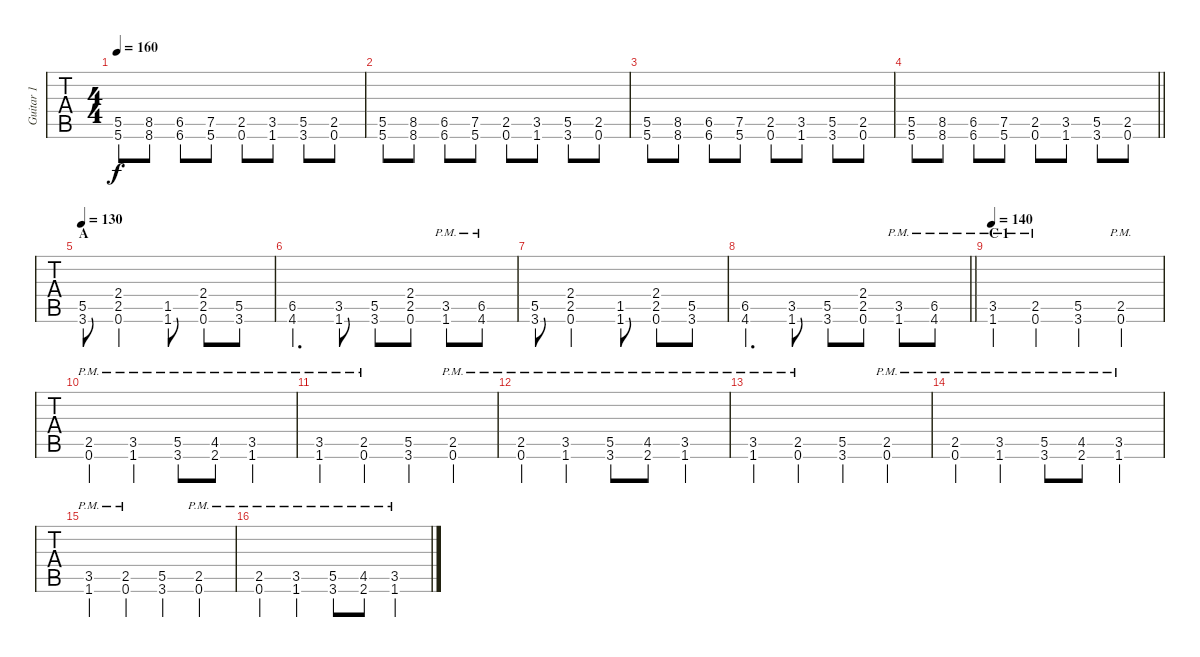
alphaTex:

\track ("Guitar 1" "Guitar 1") {instrument distortionguitar}
\staff {tabs}
\tuning (G3 D3 Bb2 F2 C2 G1) {hide}
\ts (4 4)
\tempo 160
\clef f4
\ks c
(5.5 5.6).8{dy f} (8.5 8.6).8 (6.5 6.6).8 (7.5 5.6).8 (2.5 0.6).8 (3.5 1.6).8 (5.5 3.6).8 (2.5 0.6).8 |
(5.5 5.6).8 (8.5 8.6).8 (6.5 6.6).8 (7.5 5.6).8 (2.5 0.6).8 (3.5 1.6).8 (5.5 3.6).8 (2.5 0.6).8 |
(5.5 5.6).8 (8.5 8.6).8 (6.5 6.6).8 (7.5 5.6).8 (2.5 0.6).8 (3.5 1.6).8 (5.5 3.6).8 (2.5 0.6).8 |
\barLineRight lightlight
(5.5 5.6).8 (8.5 8.6).8 (6.5 6.6).8 (7.5 5.6).8 (2.5 0.6).8 (3.5 1.6).8 (5.5 3.6).8 (2.5 0.6).8 |
\section ("" "A")
\tempo 130
(5.5 3.6).8 (2.4 2.5 0.6).2 (1.5 1.6).8 (2.4 2.5 0.6).8 (5.5 3.6).8 |
(6.5 4.6).4{d} (3.5 1.6).8 (5.5 3.6).8 (2.4 2.5 0.6).8 (3.5{pm} 1.6{pm}).8 (6.5{pm} 4.6{pm}).8 |
(5.5 3.6).8 (2.4 2.5 0.6).2 (1.5 1.6).8 (2.4 2.5 0.6).8 (5.5 3.6).8 |
\barLineRight lightlight
(6.5 4.6).4{d} (3.5 1.6).8 (5.5 3.6).8 (2.4 2.5 0.6).8 (3.5{pm} 1.6{pm}).8 (6.5{pm} 4.6{pm}).8 |
\section ("" "C 1")
\tempo 140
(3.5{pm} 1.6{pm}).4 (2.5{pm} 0.6{pm}).4 (5.5 3.6).4 (2.5{pm} 0.6{pm}).4 |
(2.5{pm} 0.6{pm}).4 (3.5{pm} 1.6{pm}).4 (5.5{pm} 3.6{pm}).8 (4.5{pm} 2.6{pm}).8 (3.5{pm} 1.6{pm}).4 |
(3.5{pm} 1.6{pm}).4 (2.5{pm} 0.6{pm}).4 (5.5 3.6).4 (2.5{pm} 0.6{pm}).4 |
(2.5{pm} 0.6{pm}).4 (3.5{pm} 1.6{pm}).4 (5.5{pm} 3.6{pm}).8 (4.5{pm} 2.6{pm}).8 (3.5{pm} 1.6{pm}).4 |
(3.5{pm} 1.6{pm}).4 (2.5{pm} 0.6{pm}).4 (5.5 3.6).4 (2.5{pm} 0.6{pm}).4 |
(2.5{pm} 0.6{pm}).4 (3.5{pm} 1.6{pm}).4 (5.5{pm} 3.6{pm}).8 (4.5{pm} 2.6{pm}).8 (3.5{pm} 1.6{pm}).4 |
(3.5{pm} 1.6{pm}).4 (2.5{pm} 0.6{pm}).4 (5.5 3.6).4 (2.5{pm} 0.6{pm}).4 |
(2.5{pm} 0.6{pm}).4 (3.5{pm} 1.6{pm}).4 (5.5{pm} 3.6{pm}).8 (4.5{pm} 2.6{pm}).8 (3.5{pm} 1.6{pm}).4
